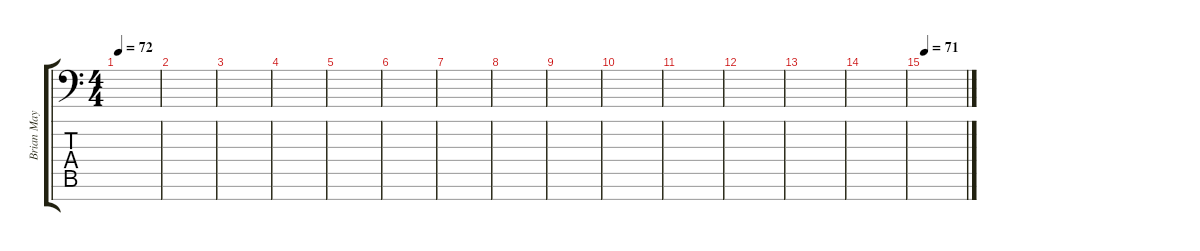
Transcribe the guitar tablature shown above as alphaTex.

\track ("Brian May - Red Special - Clea" "Brian May ") {instrument overdrivenguitar}
\staff {score tabs}
\tuning (E4 B3 G3 D3 A2 E2 C-1) {hide}
\ts (4 4)
\tempo 72
\clef f4
\ks c
|
|
|
|
|
|
|
|
|
|
|
|
|
|
\tempo 71
